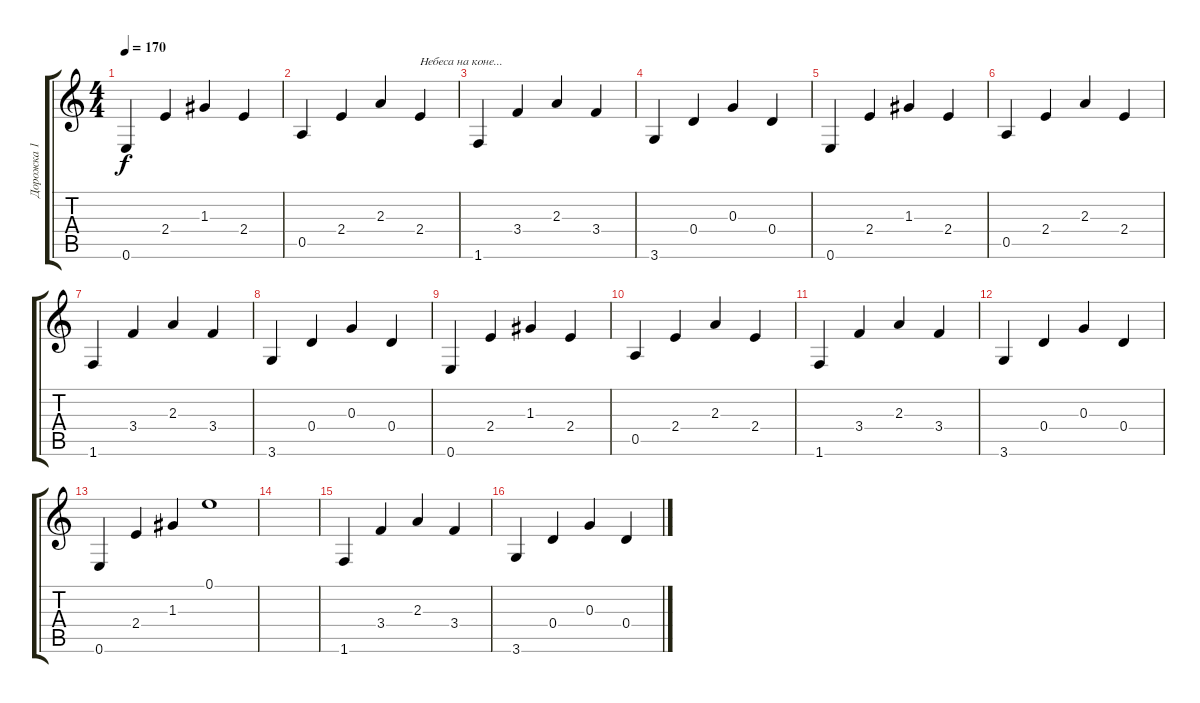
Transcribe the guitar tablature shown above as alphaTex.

\track ("Дорожка 1" "Дорожка 1") {instrument acousticguitarsteel}
\staff {score tabs}
\tuning (E4 B3 G3 D3 A2 E2) {hide}
\ts (4 4)
\tempo 170
\clef g2
\ks c
0.6.4{dy f} 2.4.4 1.3.4 2.4.4 |
0.5.4 2.4.4 2.3.4 2.4.4{txt "Небеса на коне..."} |
1.6.4 3.4.4 2.3.4 3.4.4 |
3.6.4 0.4.4 0.3.4 0.4.4 |
0.6.4 2.4.4 1.3.4 2.4.4 |
0.5.4 2.4.4 2.3.4 2.4.4 |
1.6.4 3.4.4 2.3.4 3.4.4 |
3.6.4 0.4.4 0.3.4 0.4.4 |
0.6.4 2.4.4 1.3.4 2.4.4 |
0.5.4 2.4.4 2.3.4 2.4.4 |
1.6.4 3.4.4 2.3.4 3.4.4 |
3.6.4 0.4.4 0.3.4 0.4.4 |
0.6.4 2.4.4 1.3.4 0.1.1 |
|
1.6.4 3.4.4 2.3.4 3.4.4 |
3.6.4 0.4.4 0.3.4 0.4.4
